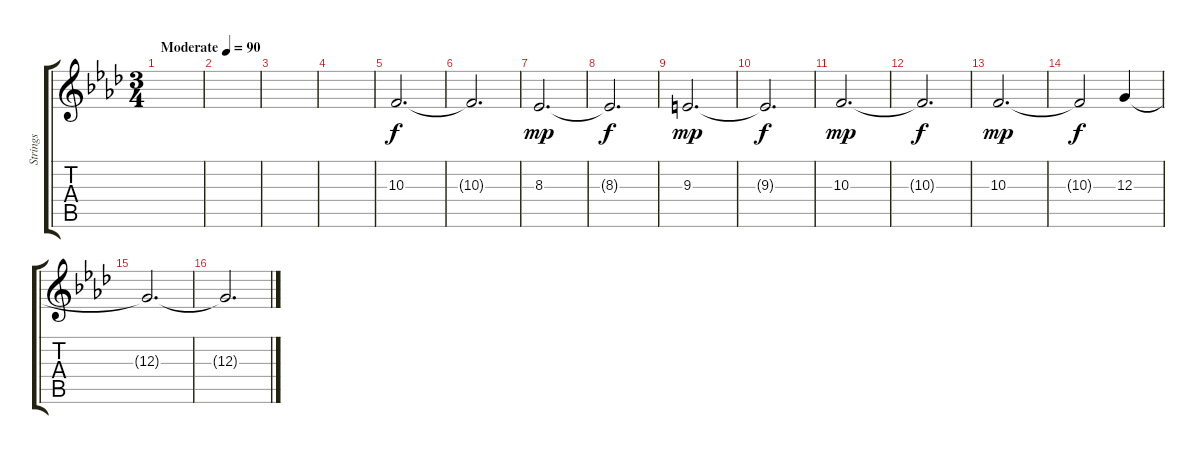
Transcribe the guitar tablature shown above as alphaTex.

\track ("Strings" "Strings") {instrument tremolostrings}
\staff {score tabs}
\tuning (E4 B3 G3 D3 A2 E2) {hide}
\ts (3 4)
\tempo (90 "Moderate")
\clef g2
\ks ab
|
|
|
|
10.3.2{d} |
10.3{t}.2{d dy f} |
8.3.2{d dy mp} |
8.3{t}.2{d dy f} |
9.3.2{d dy mp} |
9.3{t}.2{d dy f} |
10.3.2{d dy mp} |
10.3{t}.2{d dy f} |
10.3.2{d dy mp} |
10.3{t}.2{dy f} 12.3.4 |
12.3{t}.2{d} |
12.3{t}.2{d}
